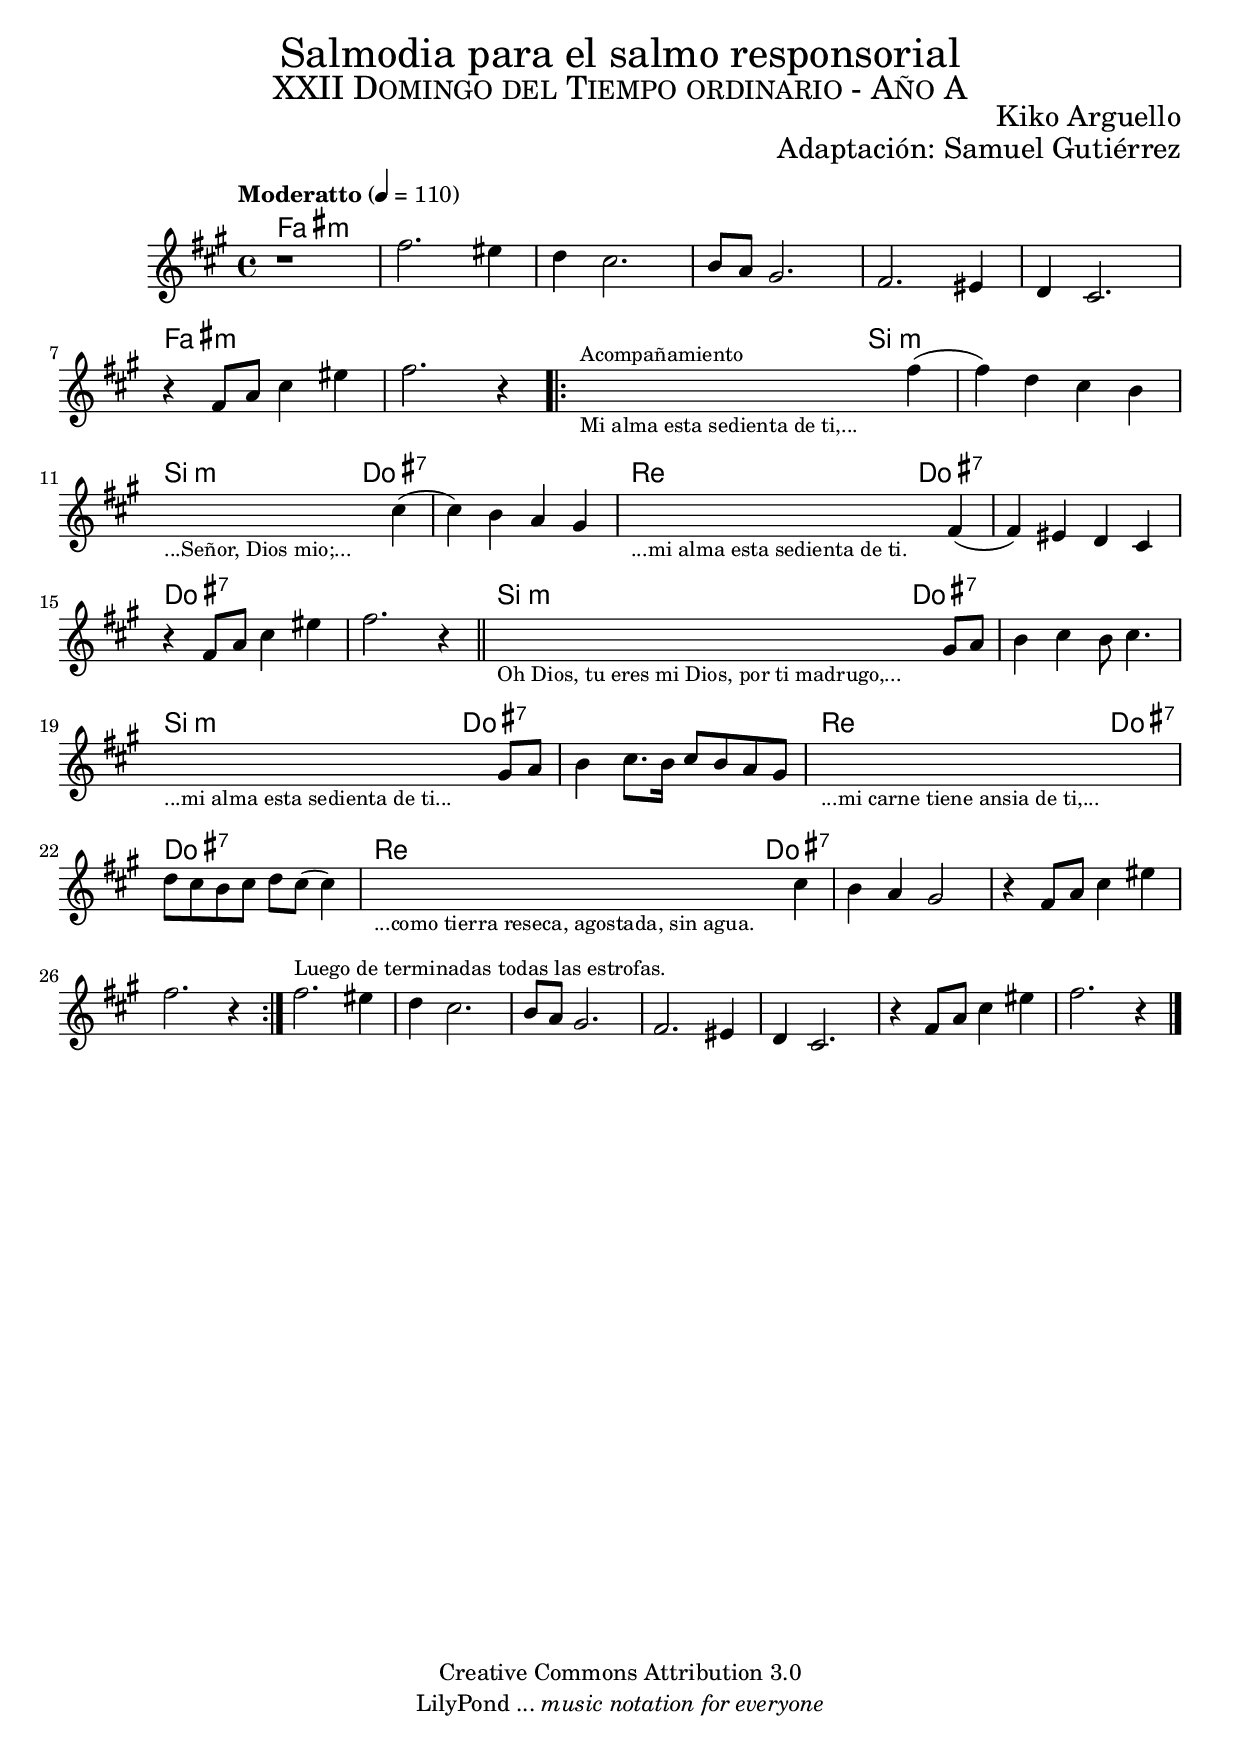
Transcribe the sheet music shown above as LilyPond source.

% ****************************************************************
%	Salmo responsorial - Violin
%	by serach.sam@
% ****************************************************************
\language "espanol"
\version "2.19.80"

% --- Includes
%\include "texto.ily"

% --- Tamaño del pentagrama
%#(set-global-staff-size 25)

% --- Parametro globales
global = {  \tempo "Moderatto" 4 = 110 \clef treble \key fas \minor \time 4/4 s1*33 \bar "|." }

% --- Cabecera
\markup { \fill-line { \center-column { \fontsize #5 "Salmodia para el salmo responsorial" \fontsize #3 \caps "XXII Domingo del Tiempo ordinario - Año A" } } }
\markup { \fill-line { " " \center-column { \fontsize #2 "Kiko Arguello" } } }
\markup { \fill-line { "" \right-column { \fontsize #2 "Adaptación: Samuel Gutiérrez"  } } }
\header {
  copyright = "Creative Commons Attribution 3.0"
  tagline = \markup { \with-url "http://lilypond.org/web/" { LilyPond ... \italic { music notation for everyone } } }
  breakbefore = ##t
}

% --- Musica
instrumento = \relative do'' {
  \compressFullBarRests
  %Escribir la musica aqui...
  r1 				| %1
  fas2. mis4 			| %2
  re4 dos2.   			| %3
  si8 la sols2.			| %4
  fas2. mis4 			| %5
  re4 dos2. 			| %6
  r4 fas8 la dos4 mis4		| %7
  fas2. r4 \bar ".|:"		| %8
  \textLengthOn
  s2._\markup \center-column { \small "Mi alma esta sedienta de ti,..." }^\markup { \small Acompañamiento } fas4( | %9
  \textLengthOff
  fas4) re dos si		| %10
  \textLengthOn
  s2._\markup \center-column { \small "...Señor, Dios mio;..." } dos4( | %11
  \textLengthOff
  dos4) si la sols		| %12
  \textLengthOn
  s2._\markup \center-column { \small "...mi alma esta sedienta de ti." } fas4( | %13
  \textLengthOff
  fas4) mis re dos		| %14
  r4 fas8 la dos4 mis4 	| %15
  fas2. r4 \bar "||"		| %16
  \textLengthOn
  s2._\markup \center-column { \small "Oh Dios, tu eres mi Dios, por ti madrugo,..." } sols,8 la | %17
  \textLengthOff
  si4 dos si8 dos4.		| %18
  \textLengthOn
  s2._\markup \center-column { \small "...mi alma esta sedienta de ti..." } sols8 la | %19
  \textLengthOff
  si4 dos8. si16 dos8 si8 la8 sols8	| %20
  \textLengthOn
  s1_\markup \center-column { \small "...mi carne tiene ansia de ti,..." } | %21
  \textLengthOff
  re'8 dos si dos re[ dos]( dos4)	| %22
  \textLengthOn
  s2._\markup \center-column { \small "...como tierra reseca, agostada, sin agua." } dos4 | %23
  \textLengthOff
  si la sols2	| %24
  r4 fas8 la dos4 mis4	| %25
  fas2. r4 \bar ":|."		| %26
  fas2.^\markup { \small "Luego de terminadas todas las estrofas." } mis4 | %27
  re4 dos2.   			| %28
  si8 la sols2.			| %29
  fas2. mis4 			| %30
  re4 dos2. 			| %31
  r4 fas8 la dos4 mis4		| %32
  fas2. r4 \bar "|."		| %33
}

% --- Acordes
acordes = \new ChordNames {
  \set chordChanges = ##t
  \italianChords
  \chordmode {
    fas1:m  fas1:m fas1:m fas1:m fas1:m fas1:m fas1:m fas1:m
    fas2:m si2:m si1:m si2:m dos2:7 dos1:7 re2 dos2:7 dos1:7 dos1:7 dos1:7
    si2:m dos2:7 dos1:7
    si2:m dos2:7 dos1:7
    re2 dos2:7 dos1:7
    re2 dos2:7 dos1:7 dos1:7
  }
}

% --- Partitura
\score {
  <<
    \acordes
    \new Staff {
      <<
        \set Staff.midiInstrument = #"violin"
        \global
        \instrumento
      >>
    }
  >>
  \midi {}
  \layout {}
}

% --- Pagina
\paper {
  #( set-default-paper-size "letter" )
}

%{
convert-ly (GNU LilyPond) 2.19.83  convert-ly: Procesando «»...
Aplicando la conversión: 2.19.2, 2.19.7, 2.19.11, 2.19.16, 2.19.22,
2.19.24, 2.19.28, 2.19.29, 2.19.32, 2.19.40, 2.19.46, 2.19.49, 2.19.80
%}
